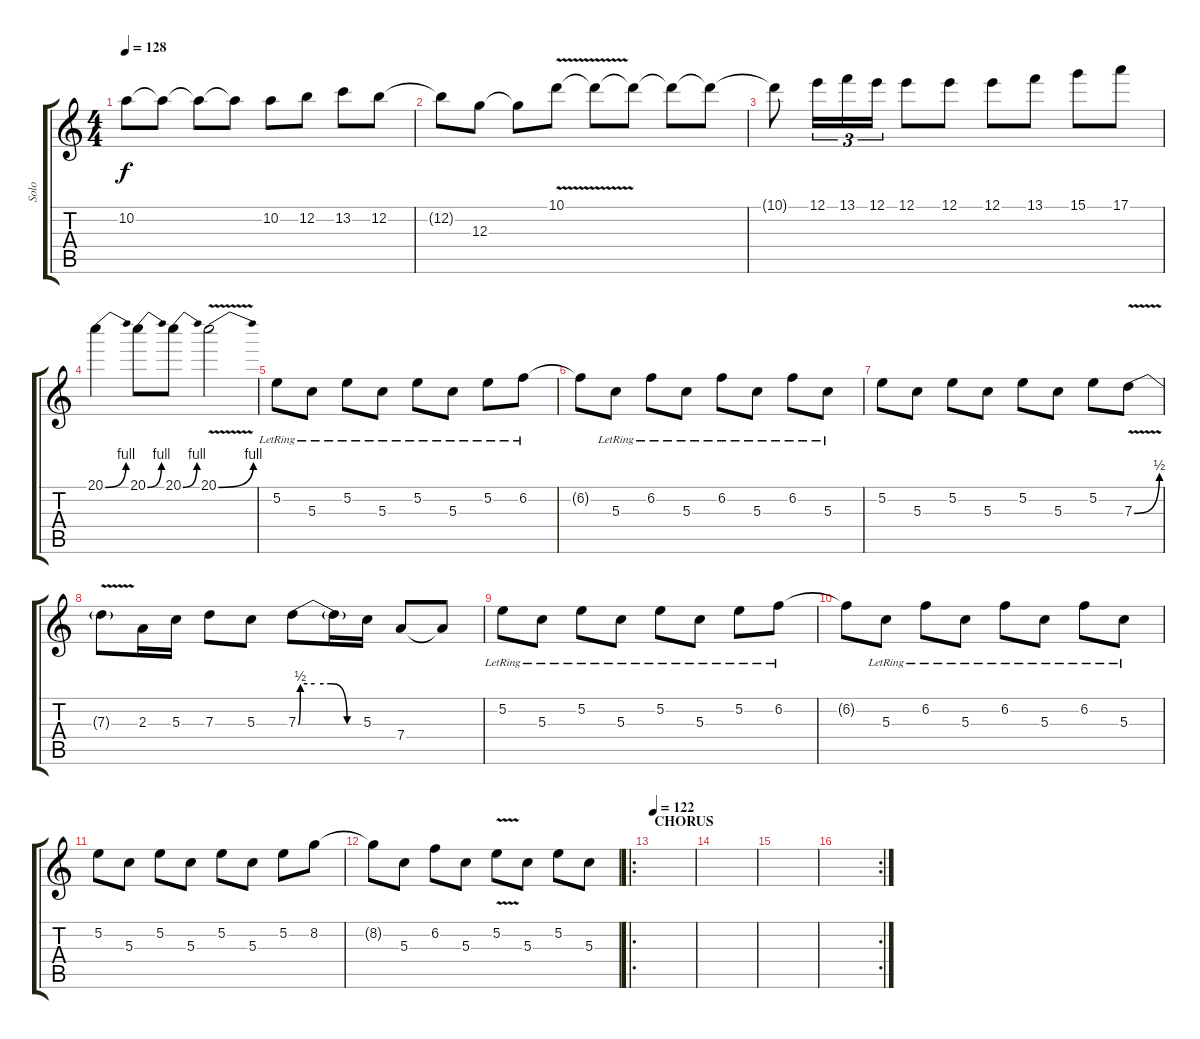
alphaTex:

\track ("Solo" "Solo") {instrument overdrivenguitar}
\staff {score tabs}
\tuning (E4 B3 G3 D3 A2 E2) {hide}
\ts (4 4)
\tempo 128
\clef g2
\ks c
10.2.8{dy f} 10.2{t}.8 10.2{t}.8 10.2{t}.8 10.2.8 12.2.8 13.2.8 12.2.8 |
12.2{t}.8 12.3.8 12.3{t}.8 10.1{v}.8 10.1{t}.8 10.1{t}.8 10.1{t}.8 10.1{t}.8 |
10.1{t}.8 12.1.16{tu (3 2)} 13.1.16{tu (3 2)} 12.1.16{tu (3 2)} 12.1.8 12.1.8 12.1.8 13.1.8 15.1.8 17.1.8 |
20.1{be (bend 0 0 60 4)}.4 20.1{be (bend 0 0 60 4)}.8 20.1{be (bend 0 0 60 4)}.8 20.1{be (bend 0 0 60 4) v}.2 |
5.2{lr}.8 5.3{lr}.8 5.2{lr}.8 5.3{lr}.8 5.2{lr}.8 5.3{lr}.8 5.2{lr}.8 6.2{lr}.8 |
6.2{t}.8 5.3{lr}.8 6.2{lr}.8 5.3{lr}.8 6.2{lr}.8 5.3{lr}.8 6.2{lr}.8 5.3{lr}.8 |
5.2.8 5.3.8 5.2.8 5.3.8 5.2.8 5.3.8 5.2.8 7.3{be (bend 0 0 60 2) v}.8 |
7.3{t}.8 2.3.16 5.3.16 7.3.8 5.3.8 7.3{be (custom 0 0 2 2 15 2 30 2 45 0 60 0)}.8 7.3{t}.16 5.3.16 7.4.8 7.4{t}.8 |
5.2{lr}.8 5.3{lr}.8 5.2{lr}.8 5.3{lr}.8 5.2{lr}.8 5.3{lr}.8 5.2{lr}.8 6.2{lr}.8 |
6.2{t}.8 5.3{lr}.8 6.2{lr}.8 5.3{lr}.8 6.2{lr}.8 5.3{lr}.8 6.2{lr}.8 5.3{lr}.8 |
5.2.8 5.3.8 5.2.8 5.3.8 5.2.8 5.3.8 5.2.8 8.2.8 |
8.2{t}.8 5.3.8 6.2.8 5.3.8 5.2{v}.8 5.3.8 5.2.8 5.3.8 |
\ro
\section ("" "CHORUS")
\tempo 122
|
|
|
\rc 2
